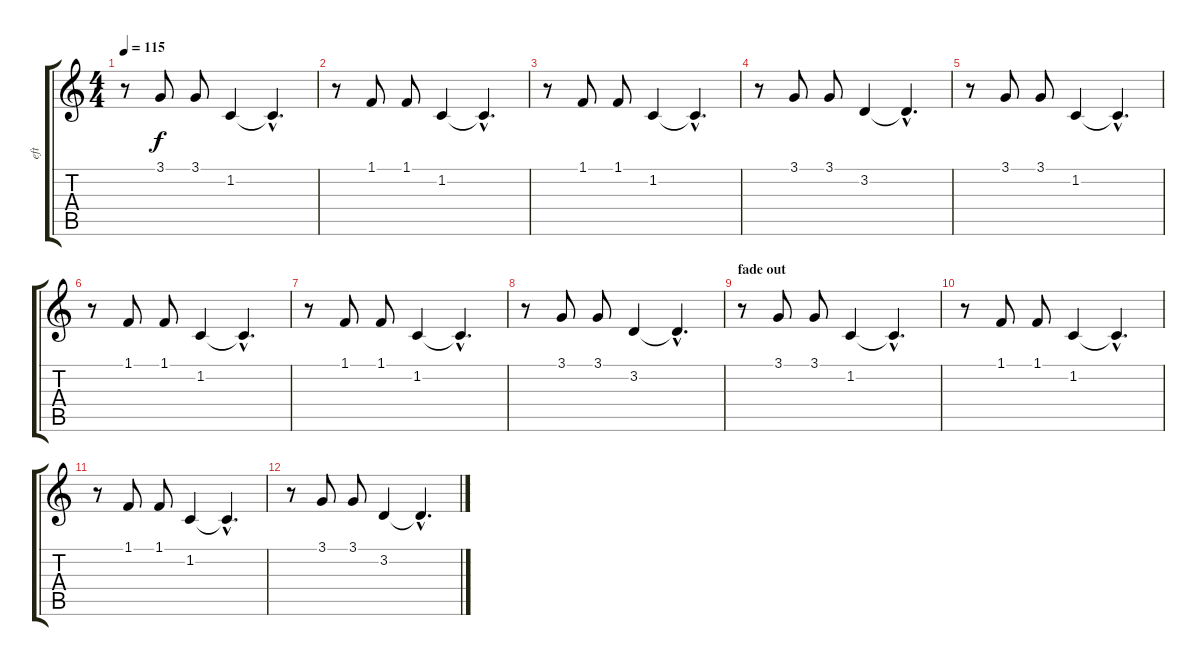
\track ("eft" "eft") {instrument lead6voice}
\staff {score tabs}
\tuning (E4 B3 G3 D3 A2 E2) {hide}
\ts (4 4)
\tempo 115
\clef g2
\ks c
r.8{dy f instrument lead5charang} 3.1.8 3.1.8 1.2.4 1.2{hac t}.4{d} |
r.8 1.1.8 1.1.8 1.2.4 1.2{hac t}.4{d} |
r.8 1.1.8 1.1.8 1.2.4 1.2{hac t}.4{d} |
r.8 3.1.8 3.1.8 3.2.4 3.2{hac t}.4{d} |
r.8{instrument lead5charang} 3.1.8 3.1.8 1.2.4 1.2{hac t}.4{d} |
r.8 1.1.8 1.1.8 1.2.4 1.2{hac t}.4{d} |
r.8 1.1.8 1.1.8 1.2.4 1.2{hac t}.4{d} |
r.8 3.1.8 3.1.8 3.2.4 3.2{hac t}.4{d} |
\section ("" "fade out")
r.8{instrument lead5charang} 3.1.8 3.1.8 1.2.4 1.2{hac t}.4{d} |
r.8 1.1.8 1.1.8 1.2.4 1.2{hac t}.4{d} |
r.8 1.1.8 1.1.8 1.2.4 1.2{hac t}.4{d} |
r.8 3.1.8 3.1.8 3.2.4 3.2{hac t}.4{d}
